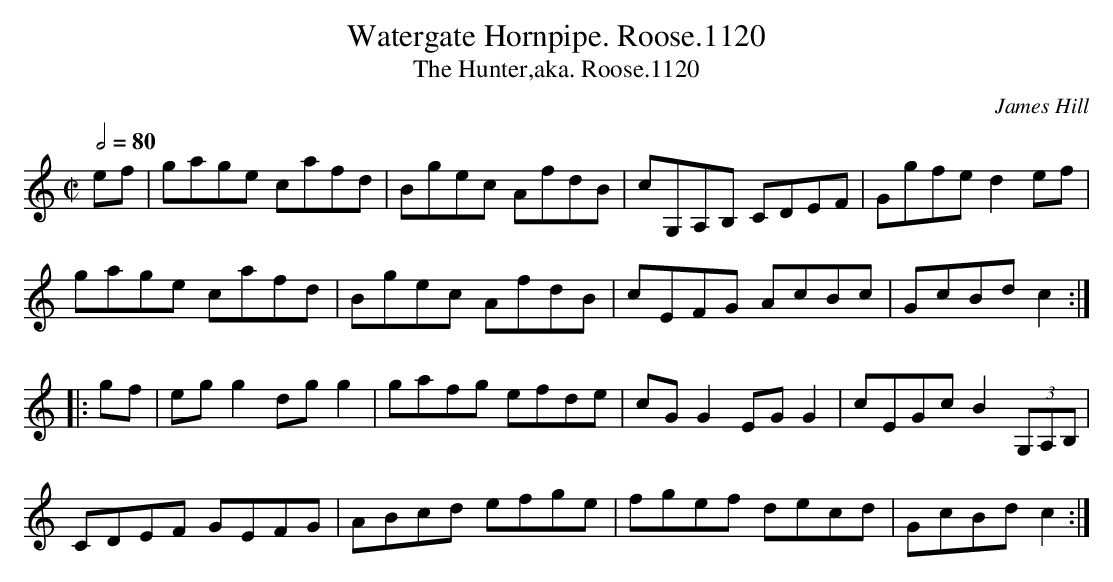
X:1
T:Watergate Hornpipe. Roose.1120
T:Hunter,aka. Roose.1120, The
C:James Hill
M:C|
L:1/8
Q:1/2=80
K:C
ef | gage cafd | Bgec AfdB | cG,A,B, CDEF | Ggfe d2ef |
gage cafd | Bgec AfdB | cEFG AcBc | GcBdc2:|
|:gf | egg2dgg2 | gafg efde | cGG2 EGG2 | cEGc B2(3G,A,B, |
CDEF GEFG | ABcd efge | fgef decd | GcBdc2:|
